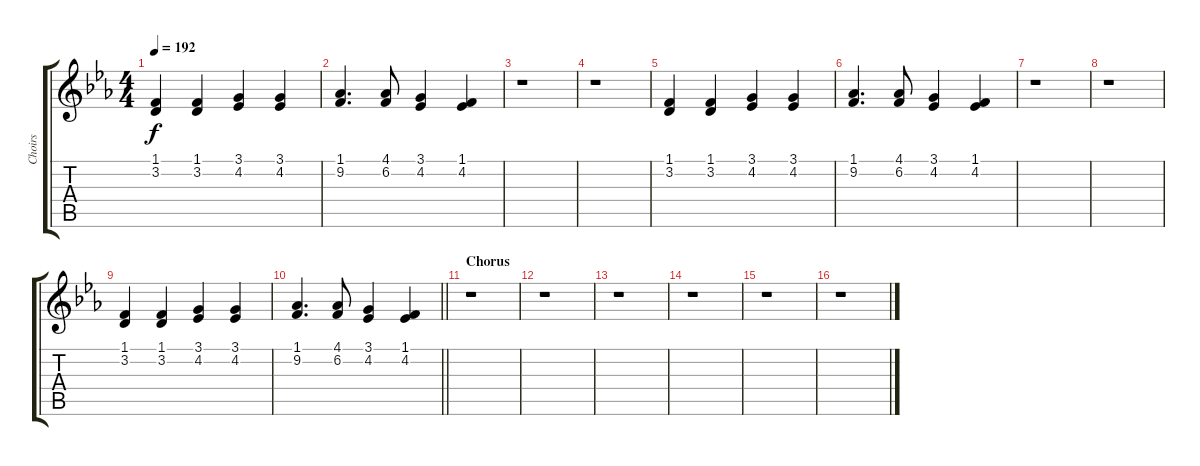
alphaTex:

\track ("Choirs" "Choirs") {instrument violin}
\staff {score tabs}
\tuning (E4 B3 G3 D3 A2 E2) {hide}
\ts (4 4)
\tempo 192
\clef g2
\ks eb
(1.1 3.2).4{dy f} (1.1 3.2).4 (3.1 4.2).4 (3.1 4.2).4 |
(1.1 9.2).4{d} (4.1 6.2).8 (3.1 4.2).4 (1.1 4.2).4 |
r.1 |
r.1 |
(1.1 3.2).4 (1.1 3.2).4 (3.1 4.2).4 (3.1 4.2).4 |
(1.1 9.2).4{d} (4.1 6.2).8 (3.1 4.2).4 (1.1 4.2).4 |
r.1 |
r.1 |
(1.1 3.2).4 (1.1 3.2).4 (3.1 4.2).4 (3.1 4.2).4 |
\barLineRight lightlight
(1.1 9.2).4{d} (4.1 6.2).8 (3.1 4.2).4 (1.1 4.2).4 |
\section ("" "Chorus")
r.1 |
r.1 |
r.1 |
r.1 |
r.1 |
r.1
